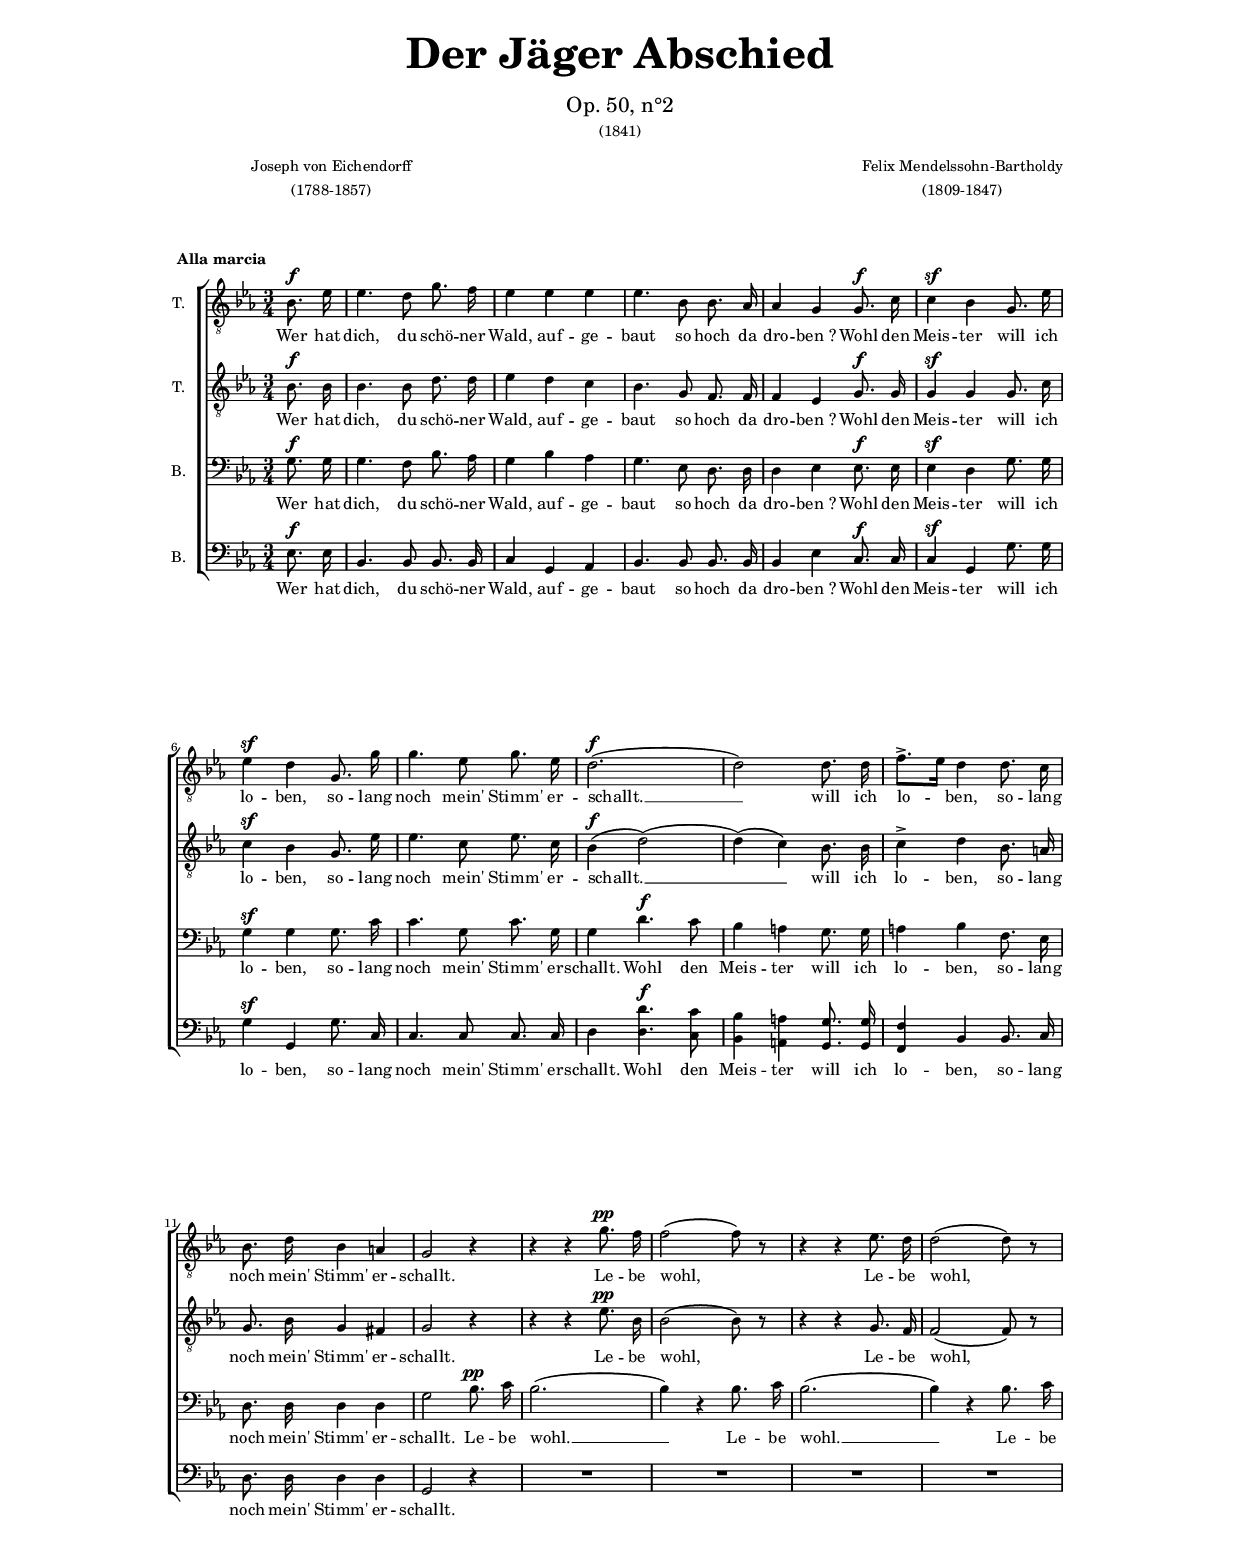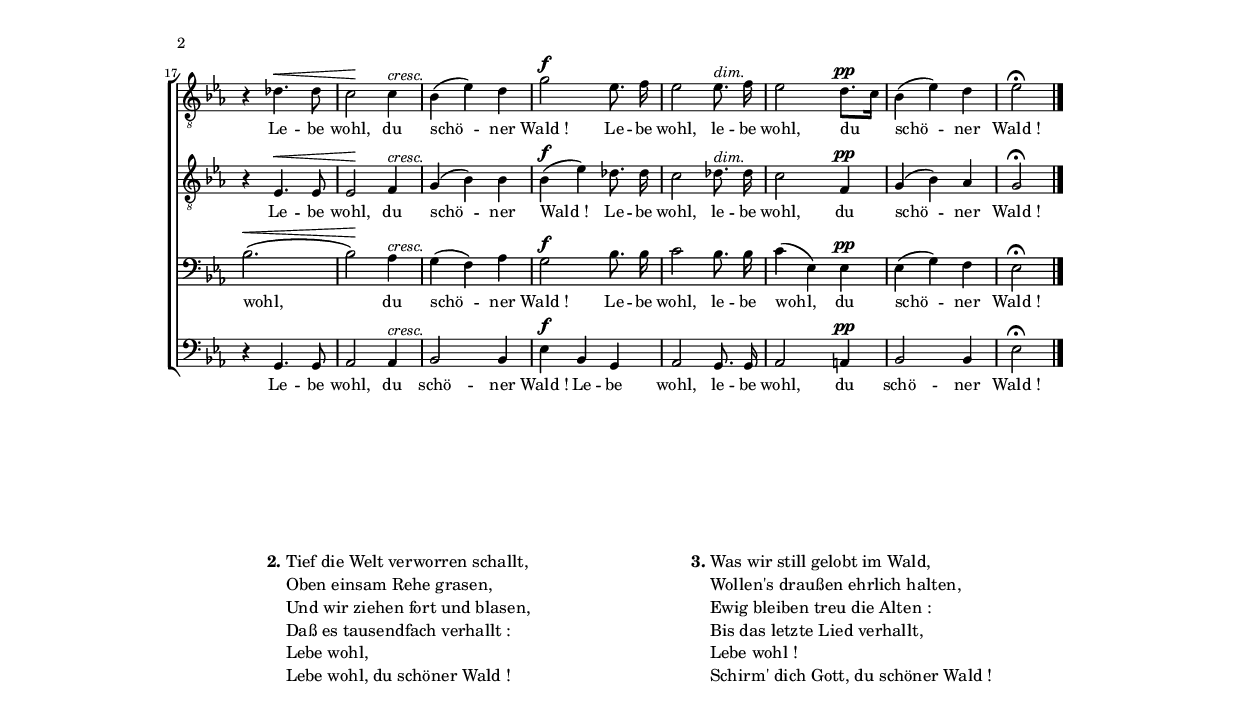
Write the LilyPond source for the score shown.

\version "2.12.3"

%---------------------------------------------------------------------------
% 
%---------------------------------------------------------------------------

\paper {
	line-width = 15\cm 
	top-margin = 1.2\cm
	bottom-margin = 2.4\cm
	after-title-space = 4\cm
	indent = 0.5\cm
	% annotate-spacing = ##t

}

#(set-global-staff-size 13)
#(ly:set-option 'point-and-click #f)

%---------------------------------------------------------------------------
%	
%---------------------------------------------------------------------------

\header {
	title = \markup \center-column {
		\pad-markup #3 \fontsize #+5 {
			"Der Jäger Abschied"
		}
	}
	subtitle = \markup \center-column {
		\fontsize #+2 \medium {
			"Op. 50, n°2"
		}
		\smaller \medium {
			"(1841)"
		}
	}
	
	poet = \markup {
		\hspace #11 \center-column {
			"Joseph von Eichendorff"
			"(1788-1857)"
		}
	}
	composer = \markup {
		\pad-to-box #'(0 . 0) #'(0 . 5)
		\center-column {
			"Felix Mendelssohn-Bartholdy"
			"(1809-1847)"
		}
	}
	meter = \markup {
		\pad-to-box #'(0 . 0) #'(0 . 10) { \bold
			"Alla marcia"
		}
	}
}

%---------------------------------------------------------------------------
%	
%---------------------------------------------------------------------------

global = {
	\time 3/4
	\key es \major
	\override DynamicTextSpanner #'dash-period = #-1.0
	\override Score.Hairpin #'to-barline = ##f
}
print = {
	\autoBeamOff
	\dynamicUp
}
mid = {
	\tempo 4=105
}

cres = \markup { \italic { cresc. } }
dim = \markup { \italic { dim. } }

% lang = \markup { Langsamer. }
% rit = \markup { \italic { Riten. } }
% rin = \markup { \italic { Rinf. } }
% solo = \markup { SOLO }
% coro = \markup { CHOEUR }
% resp = \markup { \musicglyph #"scripts.ufermata" }
% lie = \markup { \italic { lié } }
% plie = \markup { \dynamic p {  et lié } }
% pplie = \markup { \dynamic pp {  et lié } }
% Atem = \markup { A tempo }
% resp = \markup { \line { \musicglyph #"scripts.rcomma" \translate #'(-0.8 . 1.6) \musicglyph #"scripts.ufermata" } }
% endResp = \markup { \translate #'(5.5 . 0) { \musicglyph #"scripts.ufermata" } }

%---------------------------------------------------------------------------
%	NOTES
%---------------------------------------------------------------------------

TenI = \relative c' {
	\set Staff.instrumentName = #"T. "
	\clef "treble_8"
	
	\partial 4 bes8.\f es16
	es4. d8 g8. f16
	es4 es es
	
	es4. bes8 bes8. as16
	as4 g g8.\f c16
	c4\sf bes g8. es'16
	
	es4\sf d g,8. g'16
	g4. es8 g8. es16
	d2.\f(
	
	d2) d8. d16 
	f8.\accent[ es16] d4 d8. c16
	bes8. d16 bes4 a
	
	g2 r4
	r r g'8.\pp f16
	f2( f8) r
	
	r4 r es8. d16
	d2( d8) r
	r4 des4.\< des8
	
	c2\! c4^\cres
	bes( es) d
	g2\f es8. f16
	
	es2 es8.^\dim f16
	es2 d8.\pp[ c16]
	bes4( es) d
	es2^\fermata

	\bar "|."
}

TenII = \relative c' {
	\set Staff.instrumentName = #"T. "
	\clef "treble_8"
	
	\partial 4 bes8.\f bes16
	bes4. bes8 d8. d16
	es4 d c
	
	bes4. g8 f8. f16
	f4 es g8.\f g16
	g4\sf g g8. c16
	
	c4\sf bes g8. es'16
	es4. c8 es8. c16
	bes4\f( d2)(
	
	d4)( c) bes8. bes16 
	c4\accent d4 bes8. a16
	g8. bes16 g4 fis
	
	g2 r4
	r r es'8.\pp bes16
	bes2( bes8) r
	
	r4 r g8. f16
	f2( f8) r
	r4 es4.\< es8
	
	es2\! f4^\cres
	g( bes) bes
	bes4\f( es) des8. des16
	
	c2 des8.^\dim des16
	c2 f,4\pp
	g4( bes) as
	g2^\fermata
	
	\bar "|."
}

BasI = \relative c' {
	\set Staff.instrumentName = #"B. "
	\clef bass
	
	\partial 4 g8.\f g16
	g4. f8 bes8. as16
	g4 bes as
	
	g4. es8 d8. d16
	d4 es es8.\f es16
	es4\sf d g8. g16
	
	g4\sf g g8. c16
	c4. g8 c8. g16
	g4 d'4.\f c8
	
	bes4 a g8. g16
	a4 bes f8. es16
	d8. d16 d4 d
	
	g2 bes8.\pp c16
	bes2.(
	bes4) r bes8. c16
	
	bes2.(
	bes4) r bes8. c16
	bes2.\<(
	
	bes2\!) as4^\cres
	g( f) as
	g2\f bes8. bes16
	
	c2 bes8. bes16
	c4( es,) es\pp
	es( g) f es2^\fermata
	
	\bar "|."
}

BasII = \relative c {
	\clef bass
	\set Staff.instrumentName = #"B. "
	
	\partial 4 es8.\f es16
	bes4. bes8 bes8. bes16
	c4 g as
	
	bes4. bes8 bes8. bes16
	bes4 es c8.\f c16
	c4\sf g g'8. g16
	
	g4\sf g, g'8. c,16
	c4. c8 c8. c16
	d4 <d d'>4.\f <c c'>8
	
	<bes bes'>4 <a a'> <g g'>8. <g g'>16
	<f f'>4 bes bes8. c16
	d8. d16 d4 d
	
	g,2 r4
	R2.*2
	
	R2.*2
	r4 g4. g8
	
	as2 as4^\cres
	bes2 bes4
	es4\f bes g
	
	as2 g8. g16
	as2 a4\pp
	bes2 bes4 es2^\fermata
	
	\bar "|."
}


%---------------------------------------------------------------------------
%	LYRICS
%---------------------------------------------------------------------------

texteA = \lyricmode {
        Wer hat dich, du schö -- ner Wald,
        auf -- ge -- baut so hoch da dro -- ben_?
        Wohl den Meis -- ter will ich lo -- ben,
        so -- lang noch mein' Stimm' er -- schallt. __ 
		will ich lo -- ben,
        so -- lang noch mein' Stimm' er -- schallt.
        Le -- be wohl,  Le -- be wohl, 
        Le -- be wohl, du schö -- ner Wald_!
		Le -- be wohl,
        le -- be wohl, du schö -- ner Wald_!
}
texteB = \lyricmode {
        Wer hat dich, du schö -- ner Wald,
        auf -- ge -- baut so hoch da dro -- ben_?
        Wohl den Meis -- ter will ich lo -- ben,
        so -- lang noch mein' Stimm' er -- schallt.
		Wohl den Meis -- ter will ich lo -- ben,
        so -- lang noch mein' Stimm' er -- schallt.
        Le -- be wohl. __
        Le -- be wohl. __
        Le -- be wohl, du schö -- ner Wald_!
		Le -- be wohl, le -- be wohl, du schö -- ner Wald_!

}
texteC = \lyricmode {
        Wer hat dich, du schö -- ner Wald,
        auf -- ge -- baut so hoch da dro -- ben_?
        Wohl den Meis -- ter will ich lo -- ben,
        so -- lang noch mein' Stimm' er -- schallt.
		Wohl den Meis -- ter will ich lo -- ben,
        so -- lang noch mein' Stimm' er -- schallt.
        Le -- be wohl, du schö -- ner Wald_!
		Le -- be wohl, le -- be wohl, du schö -- ner Wald_!

}

%---------------------------------------------------------------------------
%	MIDI OUTPUT
%---------------------------------------------------------------------------

\score {
	<<
	\new Staff = "TenI" { \set Staff.midiInstrument = "Clarinet" \global \mid \TenI }
	\new Staff = "TenII" { \set Staff.midiInstrument = "oboe" \global \mid \TenII }
	\new Staff = "BasI" { \set Staff.midiInstrument = "french horn" \global \mid \BasI }
	\new Staff = "BasII" { \set Staff.midiInstrument = "bassoon" \global \mid \BasII }
	>>
	\midi { \context { \Voice \remove "Dynamic_performer" } }
}

%---------------------------------------------------------------------------
%	SHEET OUTPUT
%---------------------------------------------------------------------------

\score {
	\new ChoirStaff <<
		\new Voice << \global \print \TenI >>
		\addlyrics { \texteA }
		\new Voice << \global \print \TenII >>
		\addlyrics { \texteA }
		\new Voice << \global \print \BasI >>
		\addlyrics { \texteB }
		\new Voice << \global \print \BasII >>
		\addlyrics { \texteC }
	>>
	\layout  { }
}

%---------------------------------------------------------------------------
%	ADDITIONAL VERSES
%---------------------------------------------------------------------------

\markup {
	\pad-to-box #'(0 . 0) #'(0 . 15)
	\fill-line
	\fontsize #+1 {
		\hspace #0.5 % décalage par rapport à la marge de gauche
		\column {
			\line {
				\bold "2."
				\column {
					"Tief die Welt verworren schallt,"
					"Oben einsam Rehe grasen,"
					"Und wir ziehen fort und blasen,"
					"Daß es tausendfach verhallt :"
					"Lebe wohl,"
					"Lebe wohl, du schöner Wald !"
				}
			}
		}
		\hspace #0.1  % ajout d'espace horizontal entre les colonnes
		\column {
			\line {
				\bold "3."
				\column {
					"Was wir still gelobt im Wald,"
					"Wollen's draußen ehrlich halten,"
					"Ewig bleiben treu die Alten :"
					"Bis das letzte Lied verhallt,"
					"Lebe wohl !"
					"Schirm' dich Gott, du schöner Wald !"
				}
			}
		}
	\hspace #0.5 % décalage par rapport à la marge de droite
	}
}